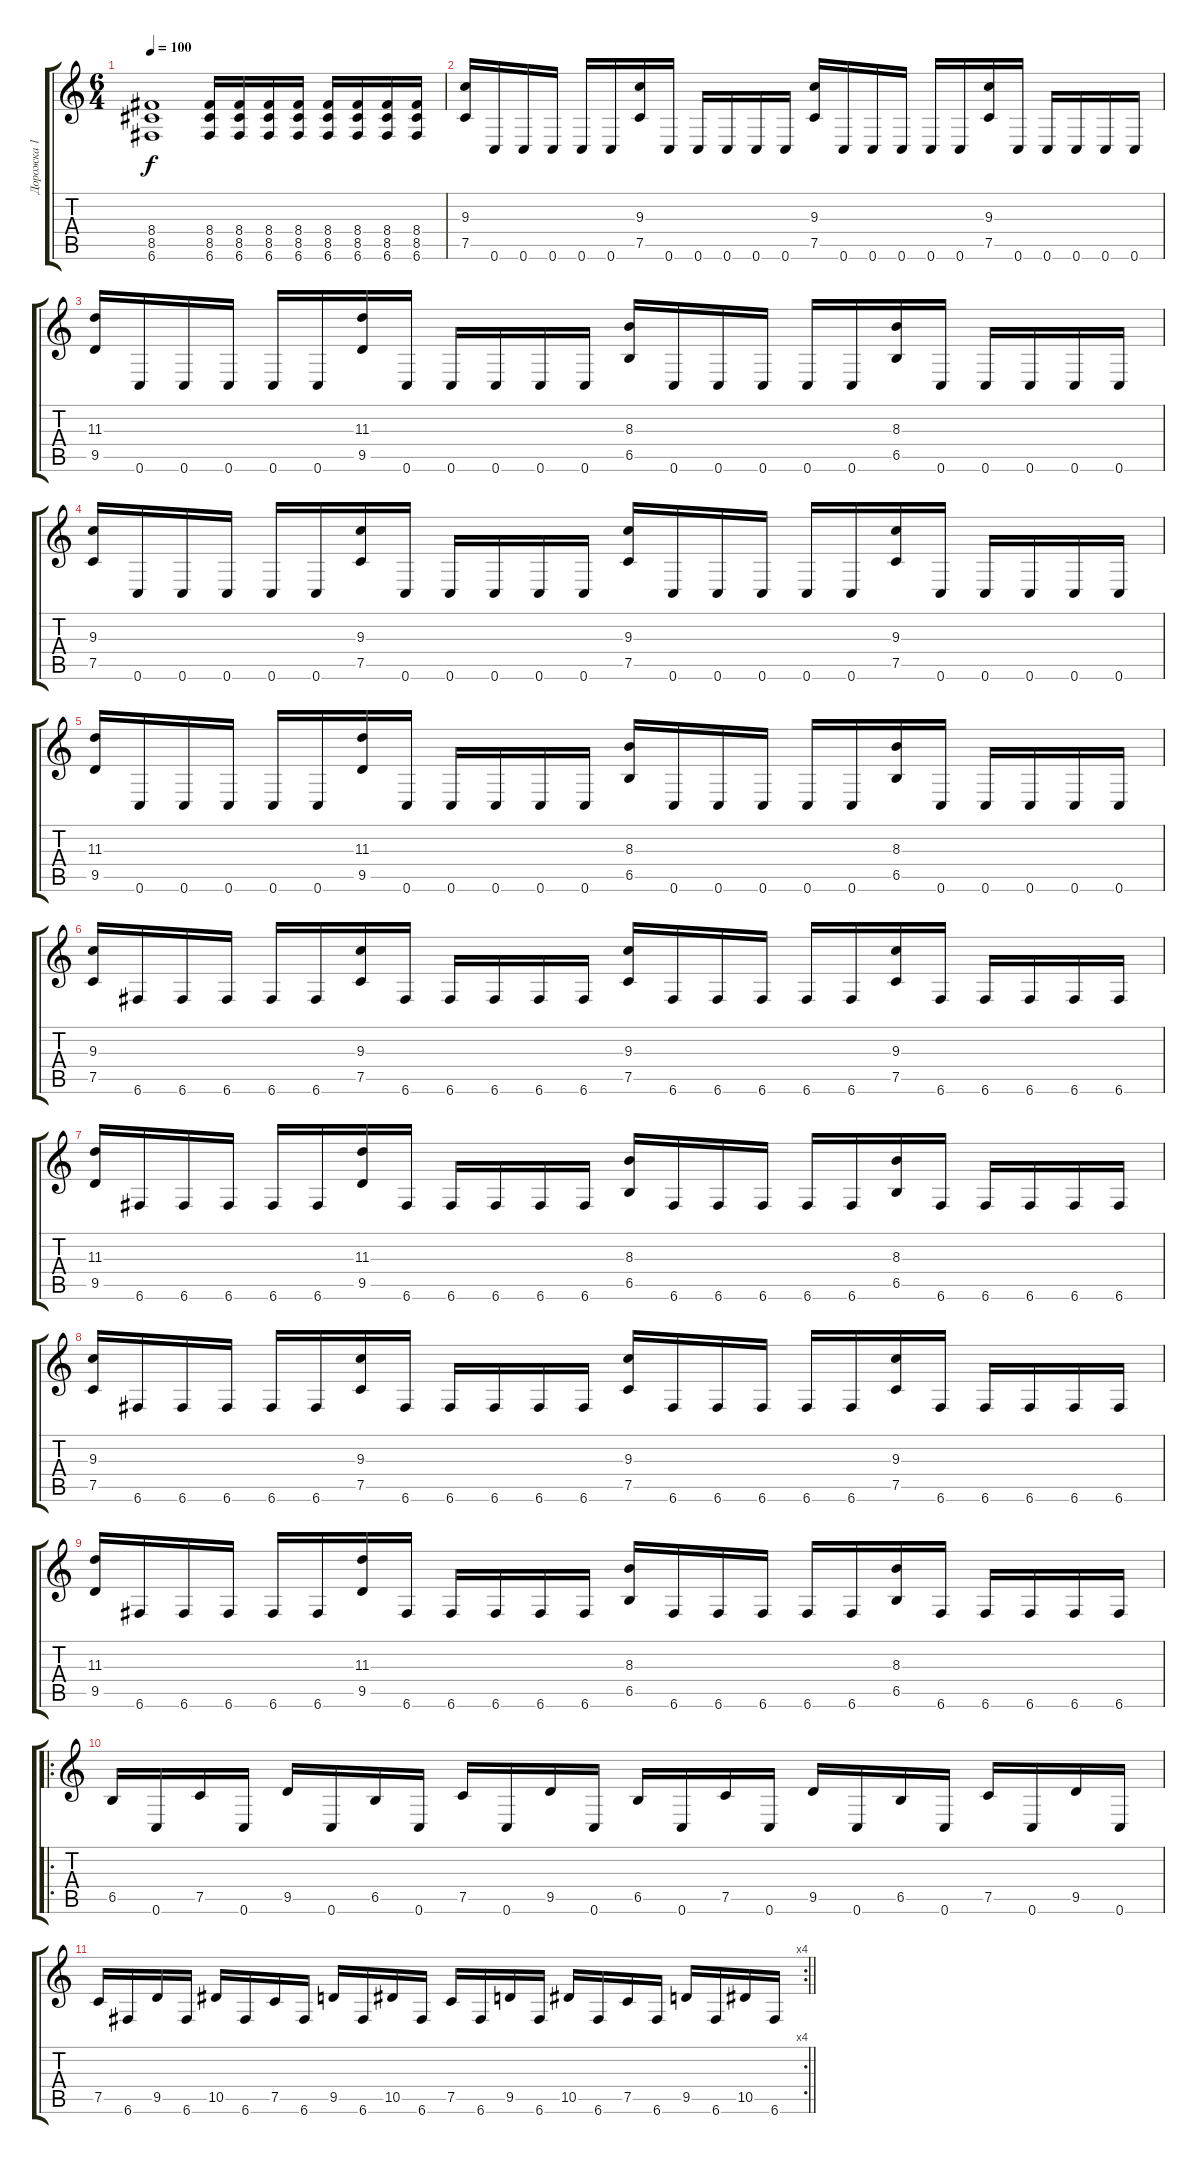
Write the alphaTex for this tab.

\track ("Дорожка 1" "Дорожка 1") {instrument distortionguitar}
\staff {score tabs}
\tuning (C4 G3 Eb3 Bb2 F2 C2) {hide}
\ts (6 4)
\tempo 100
\clef g2
\ks c
(8.4 8.5 6.6).1{dy f} (8.4 8.5 6.6).16 (8.4 8.5 6.6).16 (8.4 8.5 6.6).16 (8.4 8.5 6.6).16 (8.4 8.5 6.6).16 (8.4 8.5 6.6).16 (8.4 8.5 6.6).16 (8.4 8.5 6.6).16 |
(9.3 7.5).16 0.6.16 0.6.16 0.6.16 0.6.16 0.6.16 (9.3 7.5).16 0.6.16 0.6.16 0.6.16 0.6.16 0.6.16 (9.3 7.5).16 0.6.16 0.6.16 0.6.16 0.6.16 0.6.16 (9.3 7.5).16 0.6.16 0.6.16 0.6.16 0.6.16 0.6.16 |
(11.3 9.5).16 0.6.16 0.6.16 0.6.16 0.6.16 0.6.16 (11.3 9.5).16 0.6.16 0.6.16 0.6.16 0.6.16 0.6.16 (8.3 6.5).16 0.6.16 0.6.16 0.6.16 0.6.16 0.6.16 (8.3 6.5).16 0.6.16 0.6.16 0.6.16 0.6.16 0.6.16 |
(9.3 7.5).16 0.6.16 0.6.16 0.6.16 0.6.16 0.6.16 (9.3 7.5).16 0.6.16 0.6.16 0.6.16 0.6.16 0.6.16 (9.3 7.5).16 0.6.16 0.6.16 0.6.16 0.6.16 0.6.16 (9.3 7.5).16 0.6.16 0.6.16 0.6.16 0.6.16 0.6.16 |
(11.3 9.5).16 0.6.16 0.6.16 0.6.16 0.6.16 0.6.16 (11.3 9.5).16 0.6.16 0.6.16 0.6.16 0.6.16 0.6.16 (8.3 6.5).16 0.6.16 0.6.16 0.6.16 0.6.16 0.6.16 (8.3 6.5).16 0.6.16 0.6.16 0.6.16 0.6.16 0.6.16 |
(9.3 7.5).16 6.6.16 6.6.16 6.6.16 6.6.16 6.6.16 (9.3 7.5).16 6.6.16 6.6.16 6.6.16 6.6.16 6.6.16 (9.3 7.5).16 6.6.16 6.6.16 6.6.16 6.6.16 6.6.16 (9.3 7.5).16 6.6.16 6.6.16 6.6.16 6.6.16 6.6.16 |
(11.3 9.5).16 6.6.16 6.6.16 6.6.16 6.6.16 6.6.16 (11.3 9.5).16 6.6.16 6.6.16 6.6.16 6.6.16 6.6.16 (8.3 6.5).16 6.6.16 6.6.16 6.6.16 6.6.16 6.6.16 (8.3 6.5).16 6.6.16 6.6.16 6.6.16 6.6.16 6.6.16 |
(9.3 7.5).16 6.6.16 6.6.16 6.6.16 6.6.16 6.6.16 (9.3 7.5).16 6.6.16 6.6.16 6.6.16 6.6.16 6.6.16 (9.3 7.5).16 6.6.16 6.6.16 6.6.16 6.6.16 6.6.16 (9.3 7.5).16 6.6.16 6.6.16 6.6.16 6.6.16 6.6.16 |
(11.3 9.5).16 6.6.16 6.6.16 6.6.16 6.6.16 6.6.16 (11.3 9.5).16 6.6.16 6.6.16 6.6.16 6.6.16 6.6.16 (8.3 6.5).16 6.6.16 6.6.16 6.6.16 6.6.16 6.6.16 (8.3 6.5).16 6.6.16 6.6.16 6.6.16 6.6.16 6.6.16 |
\ro
6.5.16 0.6.16 7.5.16 0.6.16 9.5.16 0.6.16 6.5.16 0.6.16 7.5.16 0.6.16 9.5.16 0.6.16 6.5.16 0.6.16 7.5.16 0.6.16 9.5.16 0.6.16 6.5.16 0.6.16 7.5.16 0.6.16 9.5.16 0.6.16 |
\rc 4
\barLineRight lightlight
7.5.16 6.6.16 9.5.16 6.6.16 10.5.16 6.6.16 7.5.16 6.6.16 9.5.16 6.6.16 10.5.16 6.6.16 7.5.16 6.6.16 9.5.16 6.6.16 10.5.16 6.6.16 7.5.16 6.6.16 9.5.16 6.6.16 10.5.16 6.6.16
